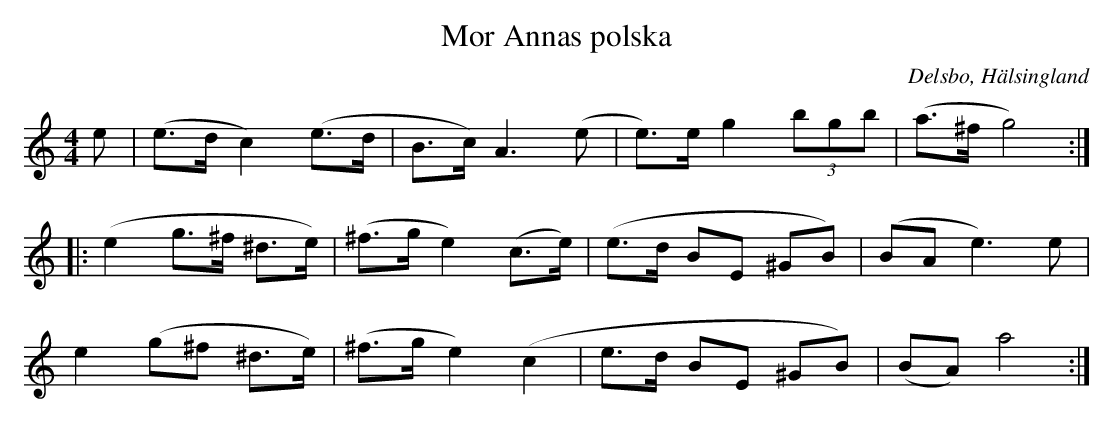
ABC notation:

X:1
T: Mor Annas polska
O: Delsbo, Hälsingland
M: 4/4
L: 1/8
K: Am
e|(e>d c2) (e>d|B>c) A3(e|e)>e g2 (3bgb|(a>^f g4):|
|:(e2 g>^f ^d>e)|(^f>g e2) (c>e)|(e>d BE ^GB)|(BA e3) e|
e2 (g^f ^d>e)|(^f>g e2) (c2|e>d BE ^GB)|(BA) a4:|
